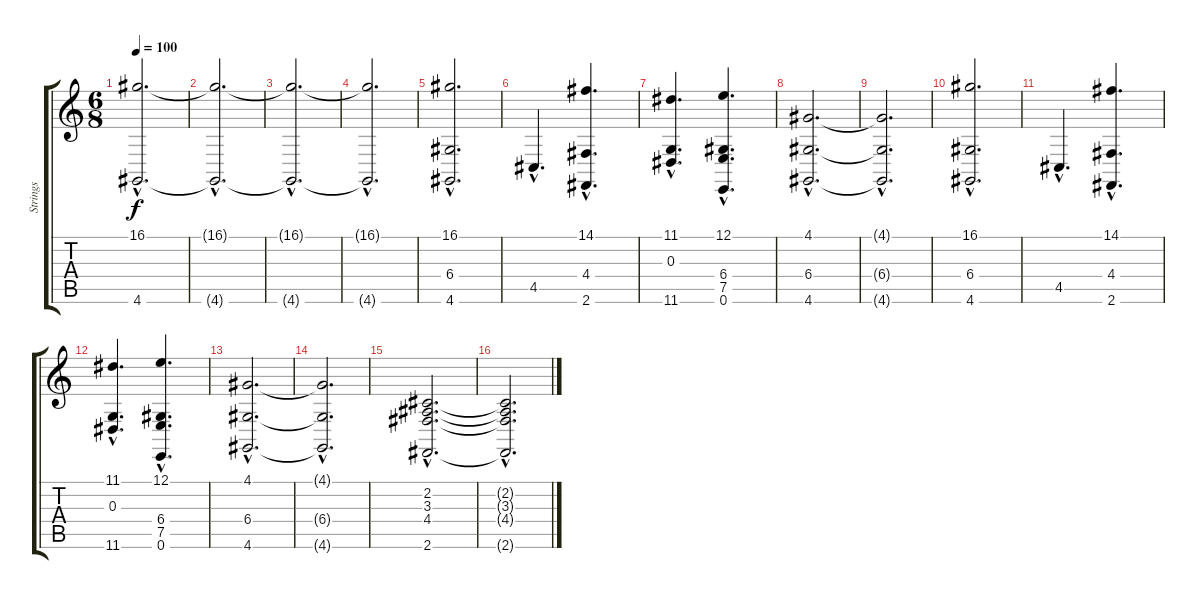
\track ("Strings" "Strings") {instrument stringensemble1}
\staff {score tabs}
\tuning (E4 B3 G3 D3 A2 E2) {hide}
\ts (6 8)
\tempo 100
\clef g2
\ks c
(16.1{hac} 4.6{hac}).2{d dy f volume 10} |
(16.1{hac t} 4.6{hac t}).2{d} |
(16.1{hac t} 4.6{hac t}).2{d} |
(16.1{hac t} 4.6{hac t}).2{d} |
(16.1 6.4{hac} 4.6{hac}).2{d} |
4.5{hac}.4{d} (14.1{hac} 4.4{hac} 2.6{hac}).4{d} |
(11.1{hac} 0.3{hac} 11.6{hac}).4{d} (12.1{hac} 6.4{hac} 7.5{hac} 0.6{hac}).4{d} |
(4.1{hac} 6.4{hac} 4.6{hac}).2{d} |
(4.1{hac t} 6.4{hac t} 4.6{hac t}).2{d} |
(16.1 6.4{hac} 4.6{hac}).2{d} |
4.5{hac}.4{d} (14.1{hac} 4.4{hac} 2.6{hac}).4{d} |
(11.1{hac} 0.3{hac} 11.6{hac}).4{d} (12.1{hac} 6.4{hac} 7.5{hac} 0.6{hac}).4{d} |
(4.1{hac} 6.4{hac} 4.6{hac}).2{d} |
(4.1{hac t} 6.4{hac t} 4.6{hac t}).2{d} |
(2.2{hac} 3.3{hac} 4.4{hac} 2.6{hac}).2{d} |
(2.2{hac t} 3.3{hac t} 4.4{hac t} 2.6{hac t}).2{d}
